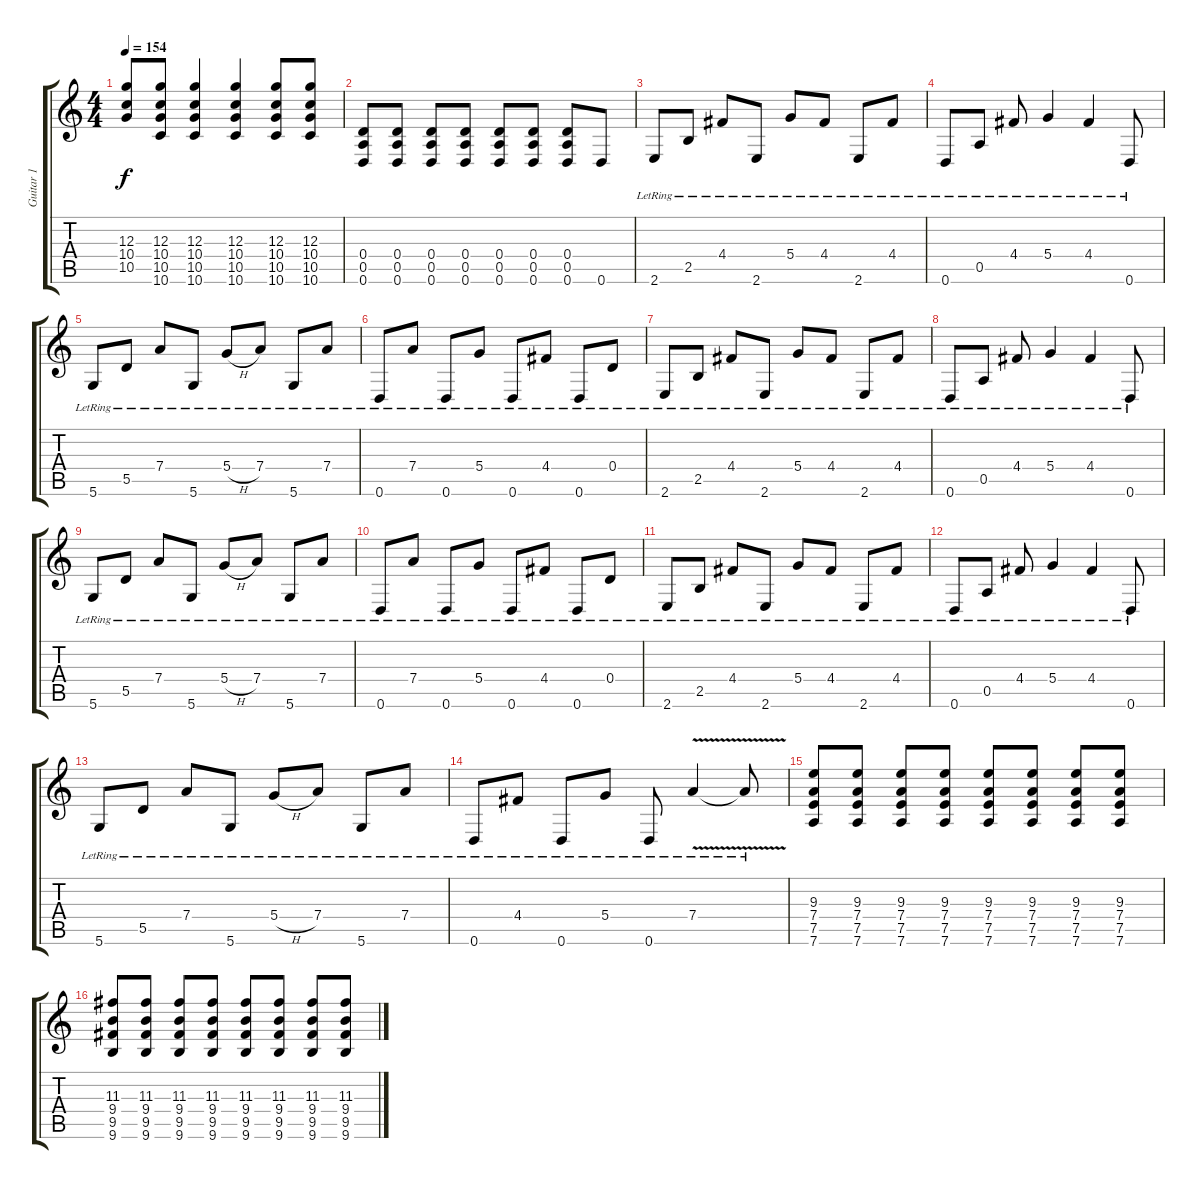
\track ("Guitar 1" "Guitar 1") {instrument acousticguitarsteel}
\staff {score tabs}
\tuning (E4 B3 G3 D3 A2 D2) {hide}
\ts (4 4)
\tempo 154
\clef g2
\ks c
(12.3{t} 10.4{t} 10.5{t}).8{dy f} (12.3 10.4 10.5 10.6).8 (12.3 10.4 10.5 10.6).4 (12.3 10.4 10.5 10.6).4 (12.3 10.4 10.5 10.6).8 (12.3 10.4 10.5 10.6).8 |
(0.4 0.5 0.6).8 (0.4 0.5 0.6).8 (0.4 0.5 0.6).8 (0.4 0.5 0.6).8 (0.4 0.5 0.6).8 (0.4 0.5 0.6).8 (0.4 0.5 0.6).8 0.6.8 |
2.6{lr}.8 2.5{lr}.8 4.4{lr}.8 2.6{lr}.8 5.4{lr}.8 4.4{lr}.8 2.6{lr}.8 4.4{lr}.8 |
0.6{lr}.8 0.5{lr}.8 4.4{lr}.8 5.4{lr}.4 4.4{lr}.4 0.6{lr}.8 |
5.6{lr}.8 5.5{lr}.8 7.4{lr}.8 5.6{lr}.8 5.4{h lr}.8 7.4{lr}.8 5.6{lr}.8 7.4{lr}.8 |
0.6{lr}.8 7.4{lr}.8 0.6{lr}.8 5.4{lr}.8 0.6{lr}.8 4.4{lr}.8 0.6{lr}.8 0.4{lr}.8 |
2.6{lr}.8 2.5{lr}.8 4.4{lr}.8 2.6{lr}.8 5.4{lr}.8 4.4{lr}.8 2.6{lr}.8 4.4{lr}.8 |
0.6{lr}.8 0.5{lr}.8 4.4{lr}.8 5.4{lr}.4 4.4{lr}.4 0.6{lr}.8 |
5.6{lr}.8 5.5{lr}.8 7.4{lr}.8 5.6{lr}.8 5.4{h lr}.8 7.4{lr}.8 5.6{lr}.8 7.4{lr}.8 |
0.6{lr}.8 7.4{lr}.8 0.6{lr}.8 5.4{lr}.8 0.6{lr}.8 4.4{lr}.8 0.6{lr}.8 0.4{lr}.8 |
2.6{lr}.8 2.5{lr}.8 4.4{lr}.8 2.6{lr}.8 5.4{lr}.8 4.4{lr}.8 2.6{lr}.8 4.4{lr}.8 |
0.6{lr}.8 0.5{lr}.8 4.4{lr}.8 5.4{lr}.4 4.4{lr}.4 0.6{lr}.8 |
5.6{lr}.8 5.5{lr}.8 7.4{lr}.8 5.6{lr}.8 5.4{h lr}.8 7.4{lr}.8 5.6{lr}.8 7.4{lr}.8 |
0.6{lr}.8 4.4{lr}.8 0.6{lr}.8 5.4{lr}.8 0.6{lr}.8 7.4{v lr}.4 7.4{v lr t}.8 |
(9.3 7.4 7.5 7.6).8 (9.3 7.4 7.5 7.6).8 (9.3 7.4 7.5 7.6).8 (9.3 7.4 7.5 7.6).8 (9.3 7.4 7.5 7.6).8 (9.3 7.4 7.5 7.6).8 (9.3 7.4 7.5 7.6).8 (9.3 7.4 7.5 7.6).8 |
(11.3 9.4 9.5 9.6).8 (11.3 9.4 9.5 9.6).8 (11.3 9.4 9.5 9.6).8 (11.3 9.4 9.5 9.6).8 (11.3 9.4 9.5 9.6).8 (11.3 9.4 9.5 9.6).8 (11.3 9.4 9.5 9.6).8 (11.3 9.4 9.5 9.6).8
